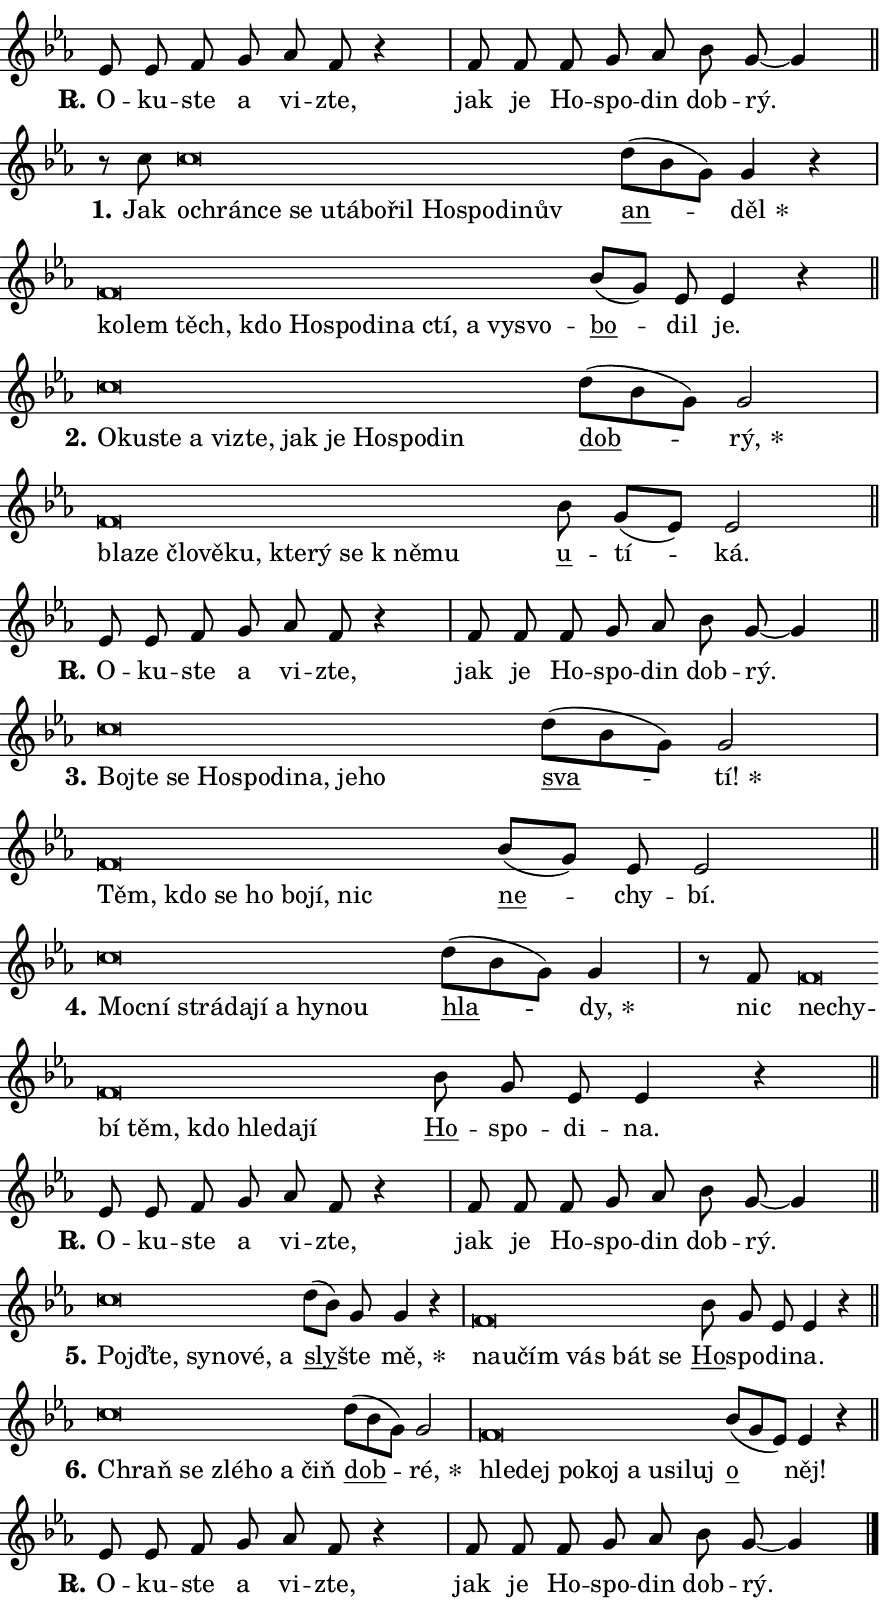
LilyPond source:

\version "2.24.0"
\header { tagline = "" }
\paper {
  indent = 0\cm
  top-margin = 0\cm
  right-margin = 0.13\cm % to fit lyric hyphens
  bottom-margin = 0\cm
  left-margin = 0\cm
  paper-width = 15\cm
  page-breaking = #ly:one-page-breaking
  system-system-spacing.basic-distance = #11
  score-system-spacing.basic-distance = #11
  ragged-last = ##f
}


%% Author: Thomas Morley
%% https://lists.gnu.org/archive/html/lilypond-user/2020-05/msg00002.html
#(define (line-position grob)
"Returns position of @var[grob} in current system:
   @code{'start}, if at first time-step
   @code{'end}, if at last time-step
   @code{'middle} otherwise
"
  (let* ((col (ly:item-get-column grob))
         (ln (ly:grob-object col 'left-neighbor))
         (rn (ly:grob-object col 'right-neighbor))
         (col-to-check-left (if (ly:grob? ln) ln col))
         (col-to-check-right (if (ly:grob? rn) rn col))
         (break-dir-left
           (and
             (ly:grob-property col-to-check-left 'non-musical #f)
             (ly:item-break-dir col-to-check-left)))
         (break-dir-right
           (and
             (ly:grob-property col-to-check-right 'non-musical #f)
             (ly:item-break-dir col-to-check-right))))
        (cond ((eqv? 1 break-dir-left) 'start)
              ((eqv? -1 break-dir-right) 'end)
              (else 'middle))))

#(define (tranparent-at-line-position vctor)
  (lambda (grob)
  "Relying on @code{line-position} select the relevant enry from @var{vctor}.
Used to determine transparency,"
    (case (line-position grob)
      ((end) (not (vector-ref vctor 0)))
      ((middle) (not (vector-ref vctor 1)))
      ((start) (not (vector-ref vctor 2))))))

noteHeadBreakVisibility =
#(define-music-function (break-visibility)(vector?)
"Makes @code{NoteHead}s transparent relying on @var{break-visibility}"
#{
  \override NoteHead.transparent =
    #(tranparent-at-line-position break-visibility)
#})

#(define delete-ledgers-for-transparent-note-heads
  (lambda (grob)
    "Reads whether a @code{NoteHead} is transparent.
If so this @code{NoteHead} is removed from @code{'note-heads} from
@var{grob}, which is supposed to be @code{LedgerLineSpanner}.
As a result ledgers are not printed for this @code{NoteHead}"
    (let* ((nhds-array (ly:grob-object grob 'note-heads))
           (nhds-list
             (if (ly:grob-array? nhds-array)
                 (ly:grob-array->list nhds-array)
                 '()))
           ;; Relies on the transparent-property being done before
           ;; Staff.LedgerLineSpanner.after-line-breaking is executed.
           ;; This is fragile ...
           (to-keep
             (remove
               (lambda (nhd)
                 (ly:grob-property nhd 'transparent #f))
               nhds-list)))
      ;; TODO find a better method to iterate over grob-arrays, similiar
      ;; to filter/remove etc for lists
      ;; For now rebuilt from scratch
      (set! (ly:grob-object grob 'note-heads)  '())
      (for-each
        (lambda (nhd)
          (ly:pointer-group-interface::add-grob grob 'note-heads nhd))
        to-keep))))

squashNotes = {
  \override NoteHead.X-extent = #'(-0.2 . 0.2)
  \override NoteHead.Y-extent = #'(-0.75 . 0)
  \override NoteHead.stencil =
    #(lambda (grob)
       (let ((pos (ly:grob-property grob 'staff-position)))
         (begin
           (if (< pos -7) (display "ERROR: Lower brevis then expected\n") (display ""))
           (if (<= pos -6) ly:text-interface::print ly:note-head::print))))
}
unSquashNotes = {
  \revert NoteHead.X-extent
  \revert NoteHead.Y-extent
  \revert NoteHead.stencil
}

hideNotes = \noteHeadBreakVisibility #begin-of-line-visible
unHideNotes = \noteHeadBreakVisibility #all-visible

% work-around for resetting accidentals
% https://lilypond.org/doc/v2.23/Documentation/notation/displaying-rhythms#unmetered-music
cadenzaMeasure = {
  \cadenzaOff
  \partial 1024 s1024
  \cadenzaOn
}

#(define-markup-command (accent layout props text) (markup?)
  "Underline accented syllable"
  (interpret-markup layout props
    #{\markup \override #'(offset . 4.3) \underline { #text }#}))

responsum = \markup \concat {
  "R" \hspace #-1.05 \path #0.1 #'((moveto 0 0.07) (lineto 0.9 0.8)) \hspace #0.05 "."
}

spaceSize = #0.6828661417322834 % exact space size for TeX Gyre Schola

\layout {
  \context {
    \Staff
    \remove "Time_signature_engraver"
    \override LedgerLineSpanner.after-line-breaking = #delete-ledgers-for-transparent-note-heads
  }
  \context {
    \Lyrics {
      \override LyricSpace.minimum-distance = \spaceSize
      \override LyricText.font-name = #"TeX Gyre Schola"
      \override LyricText.font-size = 1
      \override StanzaNumber.font-name = #"TeX Gyre Schola Bold"
      \override StanzaNumber.font-size = 1
    }
  }
  \context {
    \Score 
    \override NoteHead.text =
      #(lambda (grob) 
        (let ((pos (ly:grob-property grob 'staff-position)))
          #{\markup {
            \combine
              \halign #-0.55 \raise #(if (= pos -6) 0 0.5) \override #'(thickness . 2) \draw-line #'(3.2 . 0)
              \musicglyph "noteheads.sM1"
          }#}))
  }
}

% magnetic-lyrics.ily
%
%   written by
%     Jean Abou Samra <jean@abou-samra.fr>
%     Werner Lemberg <wl@gnu.org>
%
%   adapted by
%     Jiri Hon <jiri.hon@gmail.com>
%
% Version 2022-Apr-15

% https://www.mail-archive.com/lilypond-user@gnu.org/msg149350.html

#(define (Left_hyphen_pointer_engraver context)
   "Collect syllable-hyphen-syllable occurrences in lyrics and store
them in properties.  This engraver only looks to the left.  For
example, if the lyrics input is @code{foo -- bar}, it does the
following.

@itemize @bullet
@item
Set the @code{text} property of the @code{LyricHyphen} grob between
@q{foo} and @q{bar} to @code{foo}.

@item
Set the @code{left-hyphen} property of the @code{LyricText} grob with
text @q{foo} to the @code{LyricHyphen} grob between @q{foo} and
@q{bar}.
@end itemize

Use this auxiliary engraver in combination with the
@code{lyric-@/text::@/apply-@/magnetic-@/offset!} hook."
   (let ((hyphen #f)
         (text #f))
     (make-engraver
      (acknowledgers
       ((lyric-syllable-interface engraver grob source-engraver)
        (set! text grob)))
      (end-acknowledgers
       ((lyric-hyphen-interface engraver grob source-engraver)
        ;(when (not (grob::has-interface grob 'lyric-space-interface))
          (set! hyphen grob)));)
      ((stop-translation-timestep engraver)
       (when (and text hyphen)
         (ly:grob-set-object! text 'left-hyphen hyphen))
       (set! text #f)
       (set! hyphen #f)))))

#(define (lyric-text::apply-magnetic-offset! grob)
   "If the space between two syllables is less than the value in
property @code{LyricText@/.details@/.squash-threshold}, move the right
syllable to the left so that it gets concatenated with the left
syllable.

Use this function as a hook for
@code{LyricText@/.after-@/line-@/breaking} if the
@code{Left_@/hyphen_@/pointer_@/engraver} is active."
   (let ((hyphen (ly:grob-object grob 'left-hyphen #f)))
     (when hyphen
       (let ((left-text (ly:spanner-bound hyphen LEFT)))
         (when (grob::has-interface left-text 'lyric-syllable-interface)
           (let* ((common (ly:grob-common-refpoint grob left-text X))
                  (this-x-ext (ly:grob-extent grob common X))
                  (left-x-ext
                   (begin
                     ;; Trigger magnetism for left-text.
                     (ly:grob-property left-text 'after-line-breaking)
                     (ly:grob-extent left-text common X)))
                  ;; `delta` is the gap width between two syllables.
                  (delta (- (interval-start this-x-ext)
                            (interval-end left-x-ext)))
                  (details (ly:grob-property grob 'details))
                  (threshold (assoc-get 'squash-threshold details 0.2)))
             (when (< delta threshold)
               (let* (;; We have to manipulate the input text so that
                      ;; ligatures crossing syllable boundaries are not
                      ;; disabled.  For languages based on the Latin
                      ;; script this is essentially a beautification.
                      ;; However, for non-Western scripts it can be a
                      ;; necessity.
                      (lt (ly:grob-property left-text 'text))
                      (rt (ly:grob-property grob 'text))
                      (is-space (grob::has-interface hyphen 'lyric-space-interface))
                      (space (if is-space " " ""))
                      (extra-delta (if is-space spaceSize 0))
                      ;; Append new syllable.
                      (ltrt-space (if (and (string? lt) (string? rt))
                                (string-append lt space rt)
                                (make-concat-markup (list lt space rt))))
                      ;; Right-align `ltrt` to the right side.
                      (ltrt-space-markup (grob-interpret-markup
                               grob
                               (make-translate-markup
                                (cons (interval-length this-x-ext) 0)
                                (make-right-align-markup ltrt-space)))))
                 (begin
                   ;; Don't print `left-text`.
                   (ly:grob-set-property! left-text 'stencil #f)
                   ;; Set text and stencil (which holds all collected
                   ;; syllables so far) and shift it to the left.
                   (ly:grob-set-property! grob 'text ltrt-space)
                   (ly:grob-set-property! grob 'stencil ltrt-space-markup)
                   (ly:grob-translate-axis! grob (- (- delta extra-delta)) X))))))))))


#(define (lyric-hyphen::displace-bounds-first grob)
   ;; Make very sure this callback isn't triggered too early.
   (let ((left (ly:spanner-bound grob LEFT))
         (right (ly:spanner-bound grob RIGHT)))
     (ly:grob-property left 'after-line-breaking)
     (ly:grob-property right 'after-line-breaking)
     (ly:lyric-hyphen::print grob)))

squashThreshold = #0.4

\layout {
  \context {
    \Lyrics
    \consists #Left_hyphen_pointer_engraver
    \override LyricText.after-line-breaking =
      #lyric-text::apply-magnetic-offset!
    \override LyricHyphen.stencil = #lyric-hyphen::displace-bounds-first
    \override LyricText.details.squash-threshold = \squashThreshold
    \override LyricHyphen.minimum-distance = 0
    \override LyricHyphen.minimum-length = \squashThreshold
  }
}

squashText = \override LyricText.details.squash-threshold = 9999
unSquashText = \override LyricText.details.squash-threshold = \squashThreshold

leftText = \override LyricText.self-alignment-X = #LEFT
unLeftText = \revert LyricText.self-alignment-X

starOffset = #(lambda (grob) 
                (let ((x_offset (ly:self-alignment-interface::aligned-on-x-parent grob)))
                  (if (= x_offset 0) 0 (+ x_offset 1.2))))

star = #(define-music-function (syllable)(string?)
"Append star separator at the end of a syllable"
#{
  \once \override LyricText.X-offset = #starOffset
  \lyricmode { \markup {
    #syllable
    \override #'((font-name . "TeX Gyre Schola Bold")) \hspace #0.2 \lower #0.65 \larger "*"
  } }
#})

starAccent = #(define-music-function (syllable)(string?)
"Append star separator at the end of a syllable and make accent"
#{
  \once \override LyricText.X-offset = #starOffset
  \lyricmode { \markup {
    \accent #syllable
    \override #'((font-name . "TeX Gyre Schola Bold")) \hspace #0.2 \lower #0.65 \larger "*"
  } }
#})

breath = #(define-music-function (syllable)(string?)
"Append breathing indicator at the end of a syllable"
#{
  \lyricmode { \markup { #syllable "+" } }
#})

optionalBreath = #(define-music-function (syllable)(string?)
"Append optional breathing indicator at the end of a syllable"
#{
  \lyricmode { \markup { #syllable "(+)" } }
#})


\score {
    <<
        \new Voice = "melody" { \cadenzaOn \key es \major \relative { es'8 es f g as f r4 \cadenzaMeasure \bar "|" f8 f \bar "" f g as \bar "" bes g~ g4 \cadenzaMeasure \bar "||" \break } }
        \new Lyrics \lyricsto "melody" { \lyricmode { \set stanza = \responsum
O -- ku -- ste a vi -- zte, jak je Ho -- spo -- din dob -- rý. } }
    >>
    \layout {}
}

\score {
    <<
        \new Voice = "melody" { \cadenzaOn \key es \major \relative { r8 c''8 \squashNotes c\breve*1/16 \hideNotes \breve*1/16 \bar "" \breve*1/16 \bar "" \breve*1/16 \bar "" \breve*1/16 \bar "" \breve*1/16 \bar "" \breve*1/16 \bar "" \breve*1/16 \bar "" \breve*1/16 \bar "" \breve*1/16 \bar "" \breve*1/16 \breve*1/16 \bar "" \unHideNotes \unSquashNotes \bar "" d8[( bes g)] g4 r \cadenzaMeasure \bar "|" \squashNotes f\breve*1/16 \hideNotes \breve*1/16 \bar "" \breve*1/16 \bar "" \breve*1/16 \bar "" \breve*1/16 \bar "" \breve*1/16 \bar "" \breve*1/16 \bar "" \breve*1/16 \bar "" \breve*1/16 \bar "" \breve*1/16 \bar "" \breve*1/16 \breve*1/16 \bar "" \unHideNotes \unSquashNotes \bar "" bes8[( g)] es es4 r \cadenzaMeasure \bar "||" \break } }
        \new Lyrics \lyricsto "melody" { \lyricmode { \set stanza = "1."
Jak \leftText o -- \squashText chrán -- ce se u -- tá -- bo -- řil Ho -- spo -- di -- nův \unLeftText \unSquashText \markup \accent an -- \star děl \leftText ko -- \squashText lem těch, kdo Ho -- spo -- di -- na ctí, a vy -- svo -- \unLeftText \unSquashText \markup \accent bo -- dil je. } }
    >>
    \layout {}
}

\score {
    <<
        \new Voice = "melody" { \cadenzaOn \key es \major \relative { \squashNotes c''\breve*1/16 \hideNotes \breve*1/16 \bar "" \breve*1/16 \bar "" \breve*1/16 \bar "" \breve*1/16 \bar "" \breve*1/16 \bar "" \breve*1/16 \bar "" \breve*1/16 \bar "" \breve*1/16 \bar "" \breve*1/16 \breve*1/16 \bar "" \unHideNotes \unSquashNotes \bar "" d8[( bes g)] g2 \cadenzaMeasure \bar "|" \squashNotes f\breve*1/16 \hideNotes \breve*1/16 \bar "" \breve*1/16 \bar "" \breve*1/16 \bar "" \breve*1/16 \bar "" \breve*1/16 \bar "" \breve*1/16 \bar "" \breve*1/16 \bar "" \breve*1/16 \breve*1/16 \bar "" \unHideNotes \unSquashNotes \bar "" bes8 g[( es)] es2 \cadenzaMeasure \bar "||" \break } }
        \new Lyrics \lyricsto "melody" { \lyricmode { \set stanza = "2."
\leftText O -- \squashText ku -- ste a vi -- zte, jak je Ho -- spo -- din \unLeftText \unSquashText \markup \accent dob -- \star rý, \leftText bla -- \squashText ze člo -- vě -- ku, kte -- rý se "k ně" -- mu \unLeftText \unSquashText \markup \accent u -- tí -- ká. } }
    >>
    \layout {}
}

\score {
    <<
        \new Voice = "melody" { \cadenzaOn \key es \major \relative { es'8 es f g as f r4 \cadenzaMeasure \bar "|" f8 f \bar "" f g as \bar "" bes g~ g4 \cadenzaMeasure \bar "||" \break } }
        \new Lyrics \lyricsto "melody" { \lyricmode { \set stanza = \responsum
O -- ku -- ste a vi -- zte, jak je Ho -- spo -- din dob -- rý. } }
    >>
    \layout {}
}

\score {
    <<
        \new Voice = "melody" { \cadenzaOn \key es \major \relative { \squashNotes c''\breve*1/16 \hideNotes \breve*1/16 \bar "" \breve*1/16 \bar "" \breve*1/16 \bar "" \breve*1/16 \bar "" \breve*1/16 \bar "" \breve*1/16 \bar "" \breve*1/16 \breve*1/16 \bar "" \unHideNotes \unSquashNotes \bar "" d8[( bes g)] g2 \cadenzaMeasure \bar "|" \squashNotes f\breve*1/16 \hideNotes \breve*1/16 \bar "" \breve*1/16 \bar "" \breve*1/16 \bar "" \breve*1/16 \bar "" \breve*1/16 \breve*1/16 \bar "" \unHideNotes \unSquashNotes \bar "" bes8[( g)] es es2 \cadenzaMeasure \bar "||" \break } }
        \new Lyrics \lyricsto "melody" { \lyricmode { \set stanza = "3."
\leftText Boj -- \squashText te se Ho -- spo -- di -- na, je -- ho \unLeftText \unSquashText \markup \accent sva -- \star tí! \leftText Těm, \squashText kdo se ho bo -- jí, nic \unLeftText \unSquashText \markup \accent ne -- chy -- bí. } }
    >>
    \layout {}
}

\score {
    <<
        \new Voice = "melody" { \cadenzaOn \key es \major \relative { \squashNotes c''\breve*1/16 \hideNotes \breve*1/16 \bar "" \breve*1/16 \bar "" \breve*1/16 \bar "" \breve*1/16 \bar "" \breve*1/16 \bar "" \breve*1/16 \breve*1/16 \bar "" \unHideNotes \unSquashNotes \bar "" d8[( bes g)] g4 \cadenzaMeasure \bar "|" r8 f8 \squashNotes f\breve*1/16 \hideNotes \breve*1/16 \bar "" \breve*1/16 \bar "" \breve*1/16 \bar "" \breve*1/16 \bar "" \breve*1/16 \bar "" \breve*1/16 \breve*1/16 \bar "" \unHideNotes \unSquashNotes \bar "" bes8 g es es4 r \cadenzaMeasure \bar "||" \break } }
        \new Lyrics \lyricsto "melody" { \lyricmode { \set stanza = "4."
\leftText Moc -- \squashText ní strá -- da -- jí a hy -- nou \unLeftText \unSquashText \markup \accent hla -- \star dy, nic \leftText ne -- \squashText chy -- bí těm, kdo hle -- da -- jí \unLeftText \unSquashText \markup \accent Ho -- spo -- di -- na. } }
    >>
    \layout {}
}

\score {
    <<
        \new Voice = "melody" { \cadenzaOn \key es \major \relative { es'8 es f g as f r4 \cadenzaMeasure \bar "|" f8 f \bar "" f g as \bar "" bes g~ g4 \cadenzaMeasure \bar "||" \break } }
        \new Lyrics \lyricsto "melody" { \lyricmode { \set stanza = \responsum
O -- ku -- ste a vi -- zte, jak je Ho -- spo -- din dob -- rý. } }
    >>
    \layout {}
}

\score {
    <<
        \new Voice = "melody" { \cadenzaOn \key es \major \relative { \squashNotes c''\breve*1/16 \hideNotes \breve*1/16 \bar "" \breve*1/16 \bar "" \breve*1/16 \bar "" \breve*1/16 \breve*1/16 \bar "" \unHideNotes \unSquashNotes \bar "" d8[( bes)] g g4 r \cadenzaMeasure \bar "|" \squashNotes f\breve*1/16 \hideNotes \breve*1/16 \bar "" \breve*1/16 \bar "" \breve*1/16 \bar "" \breve*1/16 \breve*1/16 \bar "" \unHideNotes \unSquashNotes \bar "" bes8 g es es4 r \cadenzaMeasure \bar "||" \break } }
        \new Lyrics \lyricsto "melody" { \lyricmode { \set stanza = "5."
\leftText Pojď -- \squashText te, sy -- no -- vé, a \unLeftText \unSquashText \markup \accent sly -- šte \star mě, \leftText na -- \squashText u -- čím vás bát se \unLeftText \unSquashText \markup \accent Ho -- spo -- di -- na. } }
    >>
    \layout {}
}

\score {
    <<
        \new Voice = "melody" { \cadenzaOn \key es \major \relative { \squashNotes c''\breve*1/16 \hideNotes \breve*1/16 \bar "" \breve*1/16 \bar "" \breve*1/16 \bar "" \breve*1/16 \breve*1/16 \bar "" \unHideNotes \unSquashNotes \bar "" d8[( bes g)] g2 \cadenzaMeasure \bar "|" \squashNotes f\breve*1/16 \hideNotes \breve*1/16 \bar "" \breve*1/16 \bar "" \breve*1/16 \bar "" \breve*1/16 \bar "" \breve*1/16 \bar "" \breve*1/16 \breve*1/16 \bar "" \unHideNotes \unSquashNotes \bar "" bes8[( g es)] es4 r \cadenzaMeasure \bar "||" \break } }
        \new Lyrics \lyricsto "melody" { \lyricmode { \set stanza = "6."
\leftText Chraň \squashText se zlé -- ho a čiň \unLeftText \unSquashText \markup \accent dob -- \star ré, \leftText hle -- \squashText dej po -- koj a u -- si -- luj \unLeftText \unSquashText \markup \accent o něj! } }
    >>
    \layout {}
}

\score {
    <<
        \new Voice = "melody" { \cadenzaOn \key es \major \relative { es'8 es f g as f r4 \cadenzaMeasure \bar "|" f8 f \bar "" f g as \bar "" bes g~ g4 \cadenzaMeasure \bar "||" \break } \bar "|." }
        \new Lyrics \lyricsto "melody" { \lyricmode { \set stanza = \responsum
O -- ku -- ste a vi -- zte, jak je Ho -- spo -- din dob -- rý. } }
    >>
    \layout {}
}
